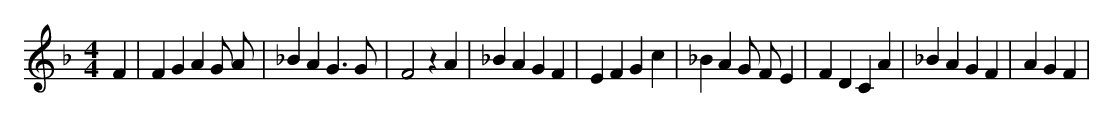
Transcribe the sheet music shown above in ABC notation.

X:1
M:4/4
L:1/8
K:F
F2 | F2 G2 A2 G A | _B2 A2 G3 G | F4 z2 A2 | _B2 A2 G2 F2 | E2 F2 G2 c2 | _B2 A2 G F E2 | F2 D2 C2 A2 | _B2 A2 G2 F2 | A2 G2 F2 |
